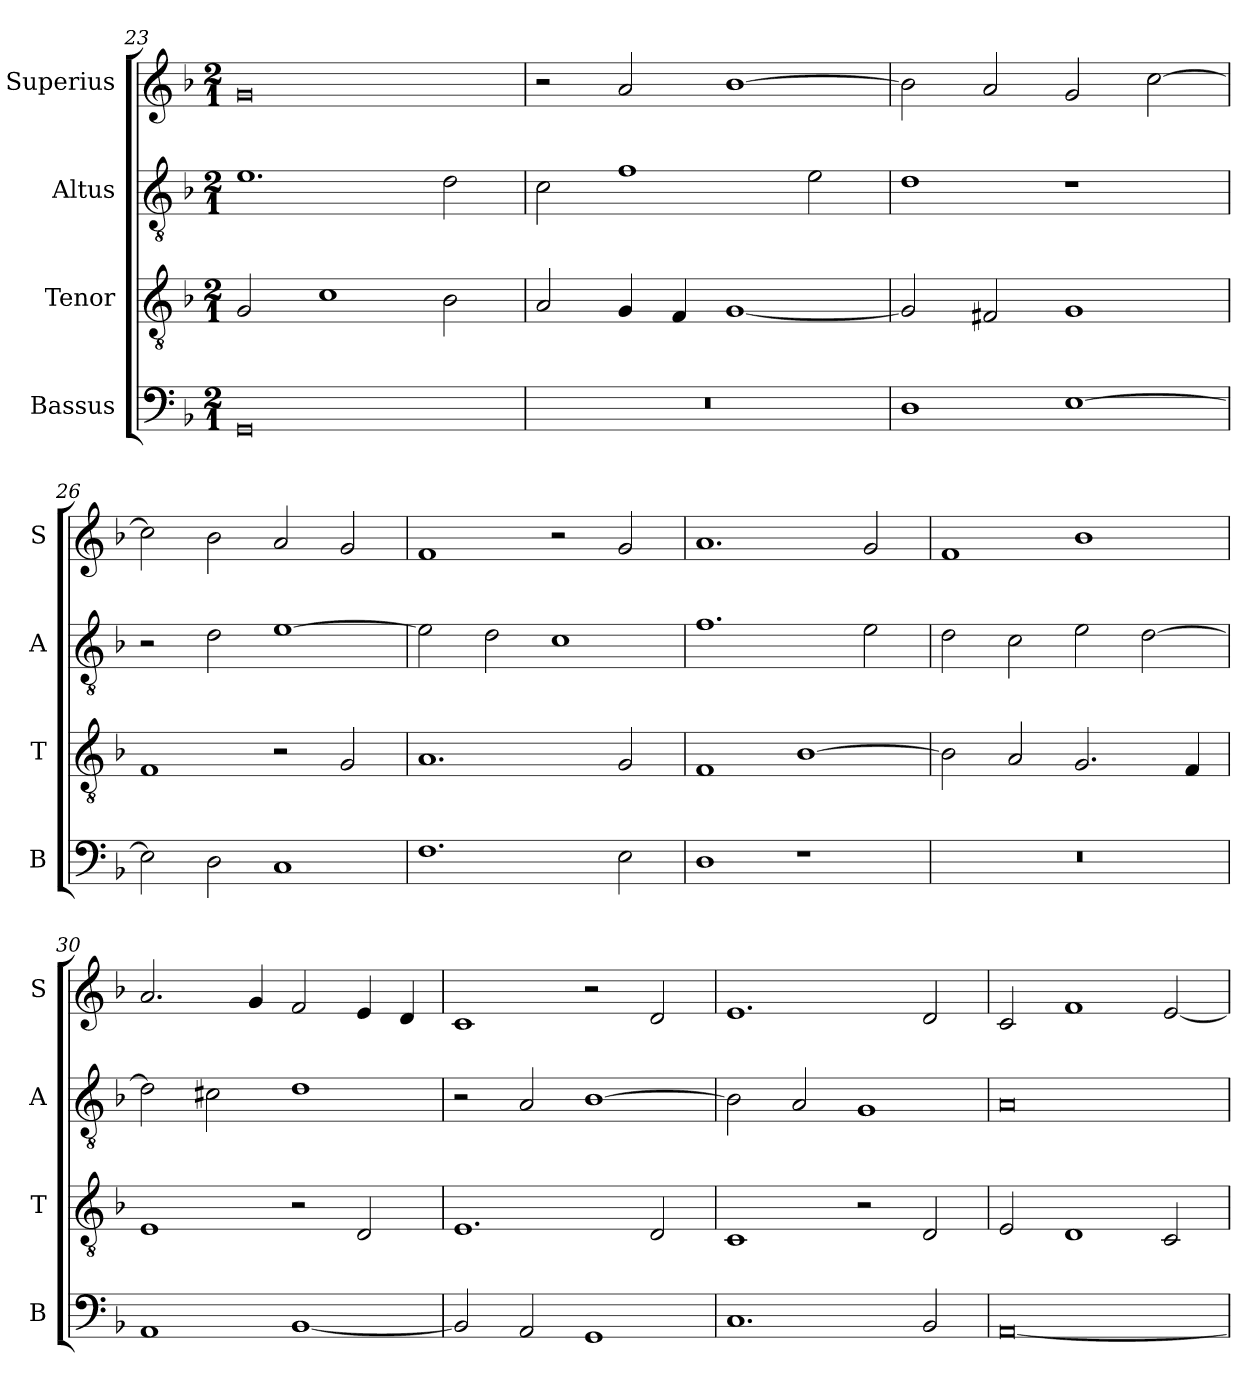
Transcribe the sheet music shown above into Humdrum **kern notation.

**kern	**kern	**kern	**kern
*part4	*part3	*part2	*part1
*staff4	*staff3	*staff2	*staff1
*I"Bassus	*I"Tenor	*I"Altus	*I"Superius
*I'B	*I'T	*I'A	*I'S
*clefF4	*clefGv2	*clefGv2	*clefG2
*k[b-]	*k[b-]	*k[b-]	*k[b-]
*F:	*F:	*F:	*F:
*M2/1	*M2/1	*M2/1	*M2/1
=23	=23	=23	=23
0GG	2G	1.e	0g
.	1c	.	.
.	2B-	2d	.
=24	=24	=24	=24
0r	2A	2c	2r
.	4G	1f	2a
.	4F	.	.
.	[1G	.	[1b-
.	.	2e	.
=25	=25	=25	=25
1D	2G]	1d	2b-]
.	2F#X	.	2a
[1E	1G	1r	2g
.	.	.	[2cc
=26	=26	=26	=26
2E]	1F	2r	2cc]
2D	.	2d	2b-
1C	2r	[1e	2a
.	2G	.	2g
=27	=27	=27	=27
1.F	1.A	2e]	1f
.	.	2d	.
.	.	1c	2r
2E	2G	.	2g
=28	=28	=28	=28
1D	1F	1.f	1.a
1r	[1B-	.	.
.	.	2e	2g
=29	=29	=29	=29
0r	2B-]	2d	1f
.	2A	2c	.
.	2.G	2e	1b-
.	.	[2d	.
.	4F	.	.
=30	=30	=30	=30
1AA	1E	2d]	2.a
.	.	2c#X	.
.	.	.	4g
[1BB-	2r	1d	2f
.	2D	.	4e
.	.	.	4d
=31	=31	=31	=31
2BB-]	1.E	2r	1c
2AA	.	2A	.
1GG	.	[1B-	2r
.	2D	.	2d
=32	=32	=32	=32
1.C	1C	2B-]	1.e
.	.	2A	.
.	2r	1G	.
2BB-	2D	.	2d
=33	=33	=33	=33
[0AA	2E	0A	2c
.	1D	.	1f
.	2C	.	[2e
=	=	=	=
*-	*-	*-	*-
